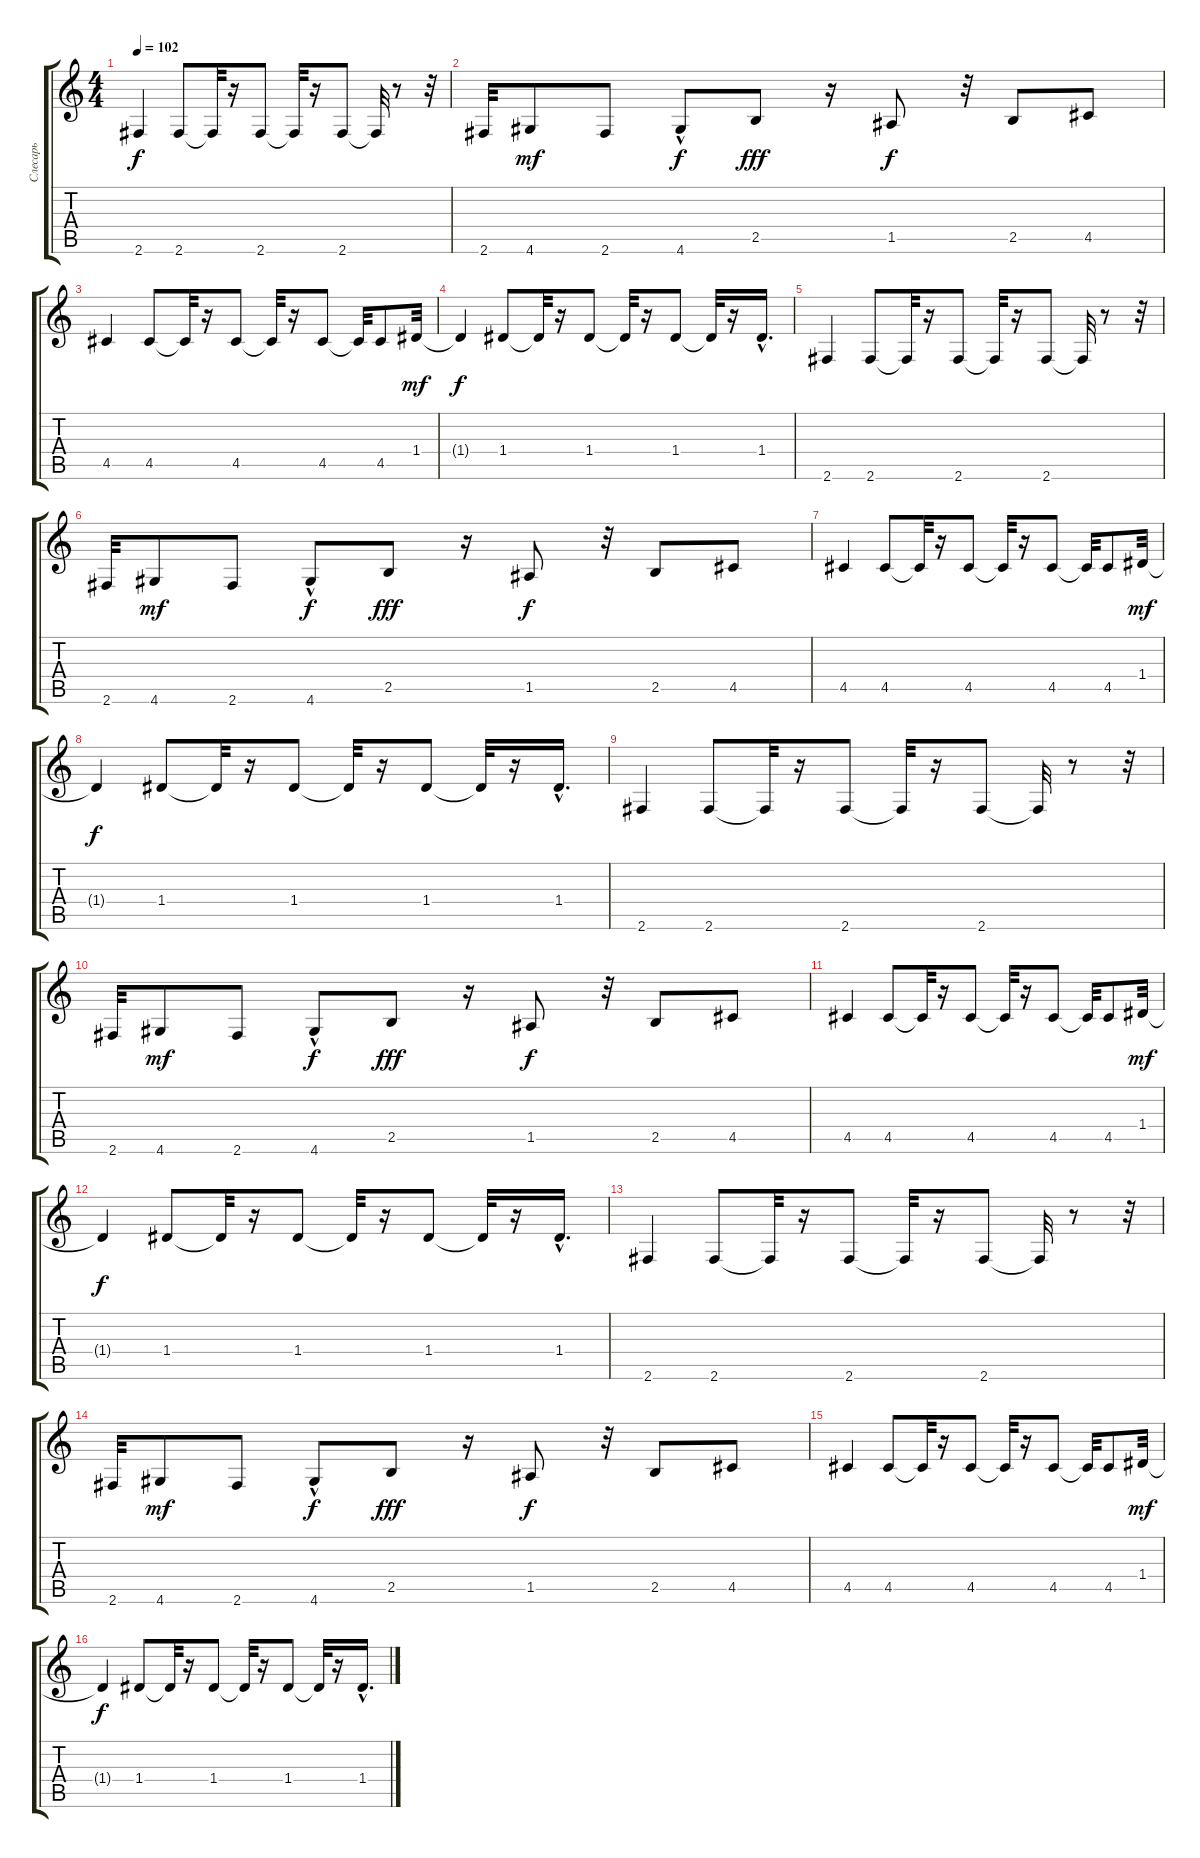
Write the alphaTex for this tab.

\track ("Слесарь" "Слесарь") {instrument electricbassfinger}
\staff {score tabs}
\tuning (E4 B3 G3 D3 A2 E2) {hide}
\ts (4 4)
\tempo 102
\clef g2
\ks c
2.6.4{dy f} 2.6.8 2.6{t}.32 r.16 2.6.8 2.6{t}.32 r.16 2.6.8 2.6{t}.32 r.8 r.32 |
2.6.32 4.6.8{dy mf} 2.6.8 4.6{hac}.8{dy f} 2.5.8{dy fff} r.16 1.5.8{dy f} r.32 2.5.8 4.5.8 |
4.5.4 4.5.8 4.5{t}.32 r.16 4.5.8 4.5{t}.32 r.16 4.5.8 4.5{t}.32 4.5.8 1.4.32{dy mf} |
1.4{t}.4{dy f} 1.4.8 1.4{t}.32 r.16 1.4.8 1.4{t}.32 r.16 1.4.8 1.4{t}.32 r.16 1.4{hac}.16{d} |
2.6.4 2.6.8 2.6{t}.32 r.16 2.6.8 2.6{t}.32 r.16 2.6.8 2.6{t}.32 r.8 r.32 |
2.6.32 4.6.8{dy mf} 2.6.8 4.6{hac}.8{dy f} 2.5.8{dy fff} r.16 1.5.8{dy f} r.32 2.5.8 4.5.8 |
4.5.4 4.5.8 4.5{t}.32 r.16 4.5.8 4.5{t}.32 r.16 4.5.8 4.5{t}.32 4.5.8 1.4.32{dy mf} |
1.4{t}.4{dy f} 1.4.8 1.4{t}.32 r.16 1.4.8 1.4{t}.32 r.16 1.4.8 1.4{t}.32 r.16 1.4{hac}.16{d} |
2.6.4 2.6.8 2.6{t}.32 r.16 2.6.8 2.6{t}.32 r.16 2.6.8 2.6{t}.32 r.8 r.32 |
2.6.32 4.6.8{dy mf} 2.6.8 4.6{hac}.8{dy f} 2.5.8{dy fff} r.16 1.5.8{dy f} r.32 2.5.8 4.5.8 |
4.5.4 4.5.8 4.5{t}.32 r.16 4.5.8 4.5{t}.32 r.16 4.5.8 4.5{t}.32 4.5.8 1.4.32{dy mf} |
1.4{t}.4{dy f} 1.4.8 1.4{t}.32 r.16 1.4.8 1.4{t}.32 r.16 1.4.8 1.4{t}.32 r.16 1.4{hac}.16{d} |
2.6.4 2.6.8 2.6{t}.32 r.16 2.6.8 2.6{t}.32 r.16 2.6.8 2.6{t}.32 r.8 r.32 |
2.6.32 4.6.8{dy mf} 2.6.8 4.6{hac}.8{dy f} 2.5.8{dy fff} r.16 1.5.8{dy f} r.32 2.5.8 4.5.8 |
4.5.4 4.5.8 4.5{t}.32 r.16 4.5.8 4.5{t}.32 r.16 4.5.8 4.5{t}.32 4.5.8 1.4.32{dy mf} |
1.4{t}.4{dy f} 1.4.8 1.4{t}.32 r.16 1.4.8 1.4{t}.32 r.16 1.4.8 1.4{t}.32 r.16 1.4{hac}.16{d}
